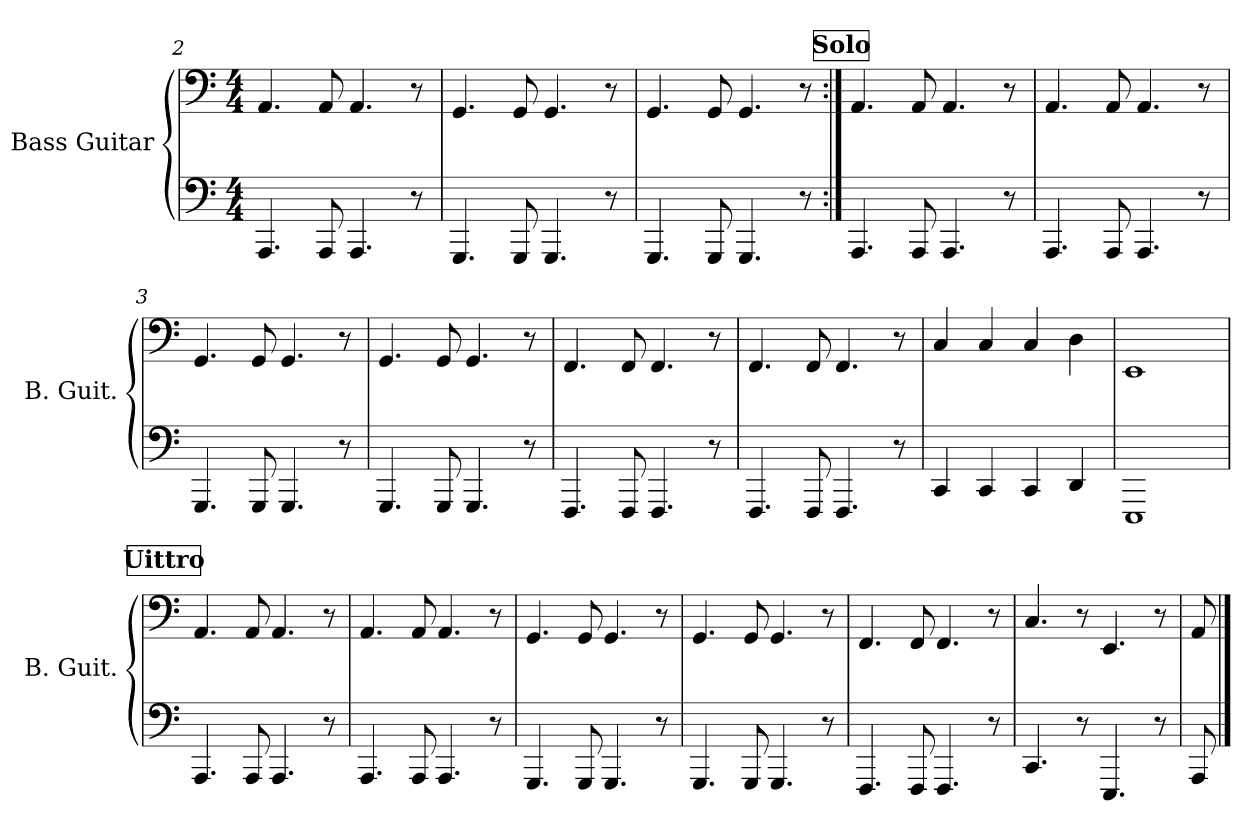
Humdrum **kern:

**kern	**kern
*part1	*part1
*staff2	*staff1
*I"Bass Guitar	*
*I'B. Guit.	*
*	*clefF4
*ITrd7c12	*ITrd7c12
*k[]	*k[]
*M4/4	*M4/4
=2	=2
4.AAAA	4.AAA/
8AAAA	8AAA/
4.AAAA	4.AAA/
8r	8r
=3	=3
4.GGGG	4.GGG/
8GGGG	8GGG/
4.GGGG	4.GGG/
8r	8r
=4	=4
4.GGGG	4.GGG/
8GGGG	8GGG/
4.GGGG	4.GGG/
8r	8r
!!LO:LB:g=z
!!LO:REH:place=s1:a:B:fs=14:t=Solo
=1:|!	=1:|!
*stria4	*
4.AAAA	4.AAA/
8AAAA	8AAA/
4.AAAA	4.AAA/
8r	8r
=2	=2
4.AAAA	4.AAA/
8AAAA	8AAA/
4.AAAA	4.AAA/
8r	8r
=3	=3
4.GGGG	4.GGG/
8GGGG	8GGG/
4.GGGG	4.GGG/
8r	8r
=4	=4
4.GGGG	4.GGG/
8GGGG	8GGG/
4.GGGG	4.GGG/
8r	8r
!!LO:PB:g=z
=5	=5
4.FFFF	4.FFF/
8FFFF	8FFF/
4.FFFF	4.FFF/
8r	8r
=6	=6
4.FFFF	4.FFF/
8FFFF	8FFF/
4.FFFF	4.FFF/
8r	8r
=7	=7
4CCC	4CC/
4CCC	4CC/
4CCC	4CC/
4DDD	4DD\
=8	=8
1EEEE	1EEE
!!LO:LB:g=z
!!LO:REH:place=s1:a:B:fs=14:t=Uittro
=1	=1
*stria4	*
4.AAAA	4.AAA/
8AAAA	8AAA/
4.AAAA	4.AAA/
8r	8r
=2	=2
4.AAAA	4.AAA/
8AAAA	8AAA/
4.AAAA	4.AAA/
8r	8r
=3	=3
4.GGGG	4.GGG/
8GGGG	8GGG/
4.GGGG	4.GGG/
8r	8r
=4	=4
4.GGGG	4.GGG/
8GGGG	8GGG/
4.GGGG	4.GGG/
8r	8r
=5	=5
4.FFFF	4.FFF/
8FFFF	8FFF/
4.FFFF	4.FFF/
8r	8r
=6	=6
4.CCC	4.CC/
8r	8r
4.EEEE	4.EEE/
8r	8r
=7	=7
8AAAA	8AAA/
==	==
*-	*-
